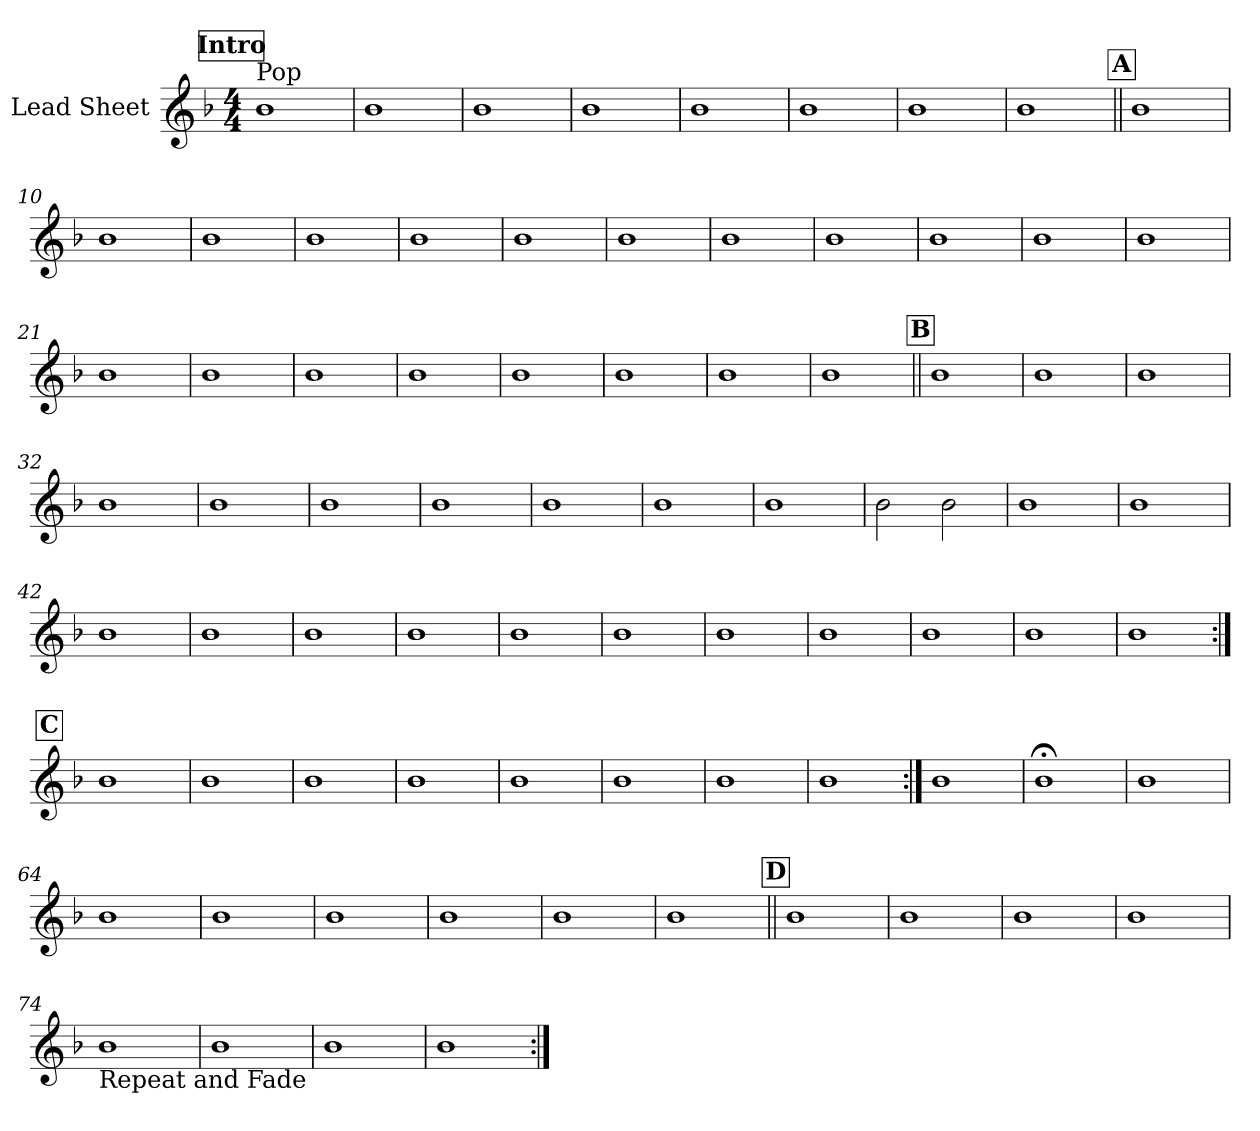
**kern
*part1
*staff1
*I"Lead Sheet
*clefG2
*k[b-]
*F:
*M4/4
*MM170
!!LO:REH:place=s1:a:fs=14:t=Intro
=1
!LO:TX:a:t=Pop
1b-
=2
1b-
=3
1b-
=4
1b-
=5
1b-
=6
1b-
=7
1b-
=8
1b-
!!LO:LB:g=z
!!LO:REH:place=s1:a:fs=14:t=A
=9||
1b-
=10
1b-
=11
1b-
=12
1b-
=13
1b-
=14
1b-
=15
1b-
=16
1b-
!!LO:LB:g=z
=17
1b-
=18
1b-
=19
1b-
=20
1b-
=21
1b-
=22
1b-
=23
1b-
=24
1b-
!!LO:LB:g=z
=25
1b-
=26
1b-
=27
1b-
=28
1b-
!!LO:LB:g=z
!!LO:REH:place=s1:a:fs=14:t=B
=29||
1b-
=30
1b-
=31
1b-
=32
1b-
=33
1b-
=34
1b-
=35
1b-
=36
1b-
!!LO:LB:g=z
=37
1b-
=38
1b-
=39
2b-\
2b-\
=40
1b-
=41
1b-
=42
1b-
=43
1b-
=44
1b-
!!LO:LB:g=z
=45
1b-
=46
1b-
=47
1b-
=48
1b-
=49
1b-
=50
1b-
=51
1b-
=52
1b-
!!LO:LB:g=z
!!LO:REH:place=s1:a:fs=14:t=C
=53:|!
1b-
=54
1b-
=55
1b-
=56
1b-
=57
1b-
=58
1b-
=59
1b-
=60
1b-
!!LO:LB:g=z
=61:|!
1b-
=62
1b-;<
=63
1b-
=64
1b-
=65
1b-
!!LO:LB:g=z
=66
1b-
=67
1b-
=68
1b-
=69
1b-
!!LO:PB:g=z
!!LO:REH:place=s1:a:fs=14:t=D
=70||
1b-
=71
1b-
=72
1b-
=73
1b-
=74
!LO:TX:b:t=Repeat and Fade
1b-
=75
1b-
=76
1b-
=77
1b-
=:|!
*-
